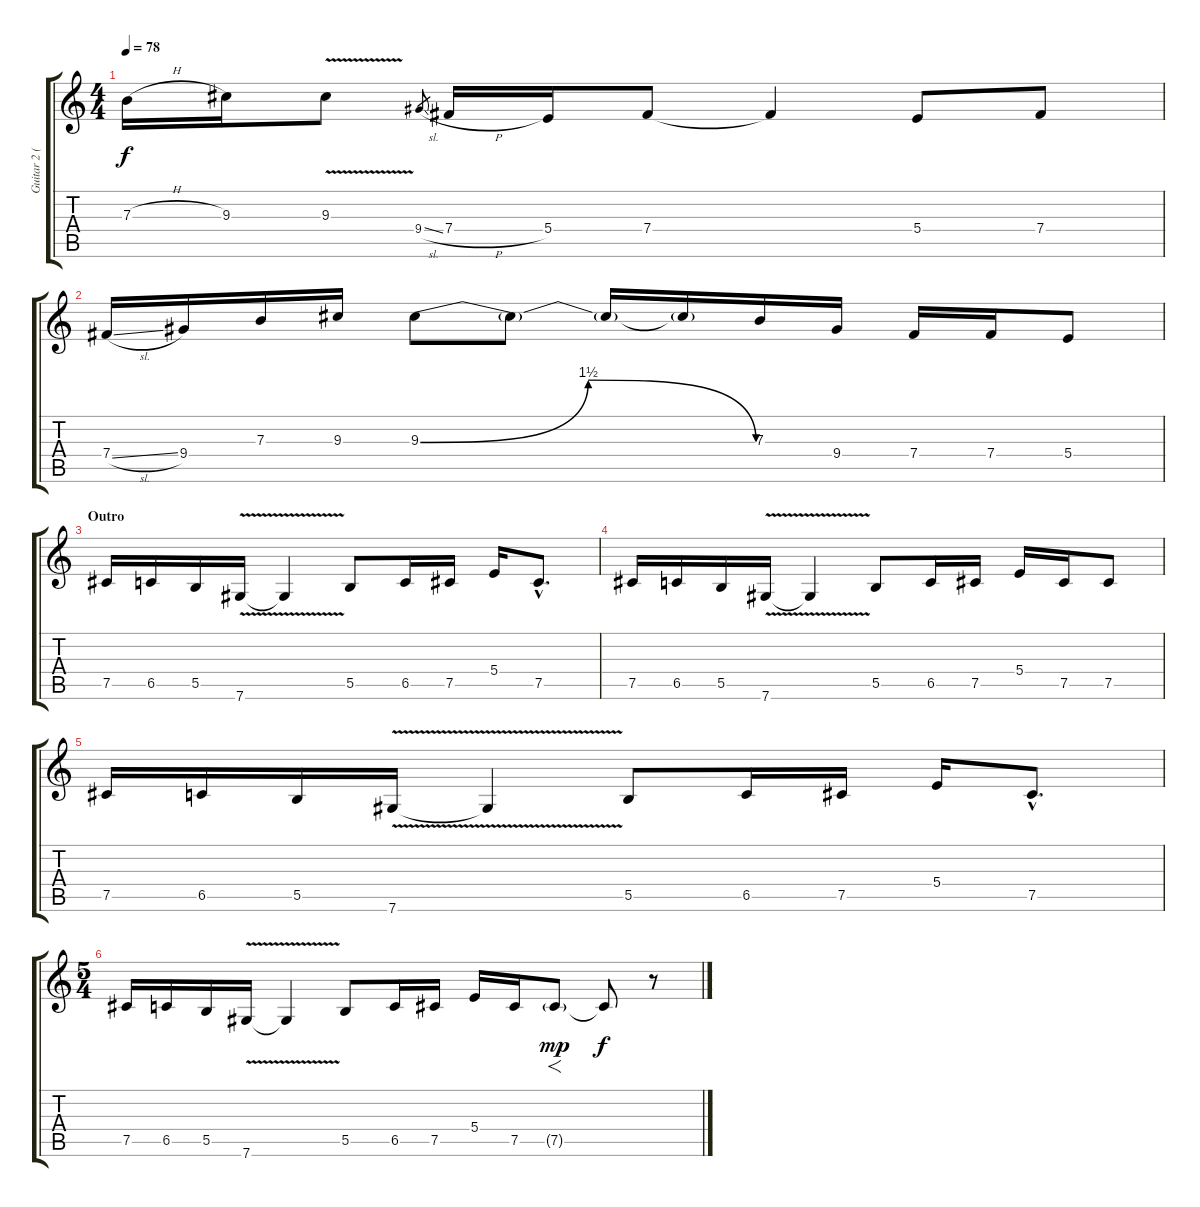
\track ("Guitar 2 (Tony Iommi)" "Guitar 2 (") {instrument overdrivenguitar}
\staff {score tabs}
\tuning (Db4 Ab3 E3 B2 Gb2 Db2) {hide}
\ts (4 4)
\tempo 78
\clef g2
\ks c
7.3{h}.16{dy f} 9.3.16 9.3{v}.8 9.4{sl}.8{gr} 7.4{h}.16 5.4.16 7.4.8 7.4{t}.4 5.4.8 7.4.8 |
7.4{sl}.16 9.4.16 7.3.16 9.3.16 9.3{be (bendrelease 0 0 15 6 45 6 60 0)}.8 9.3{t}.8 9.3{t}.16 9.3{t}.16 7.3.16 9.4.16 7.4.16 7.4.16 5.4.8 |
\section ("" "Outro")
7.5.16 6.5.16 5.5.16 7.6{v}.16 7.6{t}.4 5.5.8 6.5.16 7.5.16 5.4.16 7.5{hac}.8{d} |
7.5.16 6.5.16 5.5.16 7.6{v}.16 7.6{t}.4 5.5.8 6.5.16 7.5.16 5.4.16 7.5.16 7.5.8 |
7.5.16 6.5.16 5.5.16 7.6{v}.16 7.6{t}.4 5.5.8 6.5.16 7.5.16 5.4.16 7.5{hac}.8{d} |
\ts (5 4)
7.5.16 6.5.16 5.5.16 7.6{v}.16 7.6{t}.4 5.5.8 6.5.16 7.5.16 5.4.16 7.5.16 7.5{g}.8{f dy mp volume 16} 7.5{t}.8{dy f} r.8
